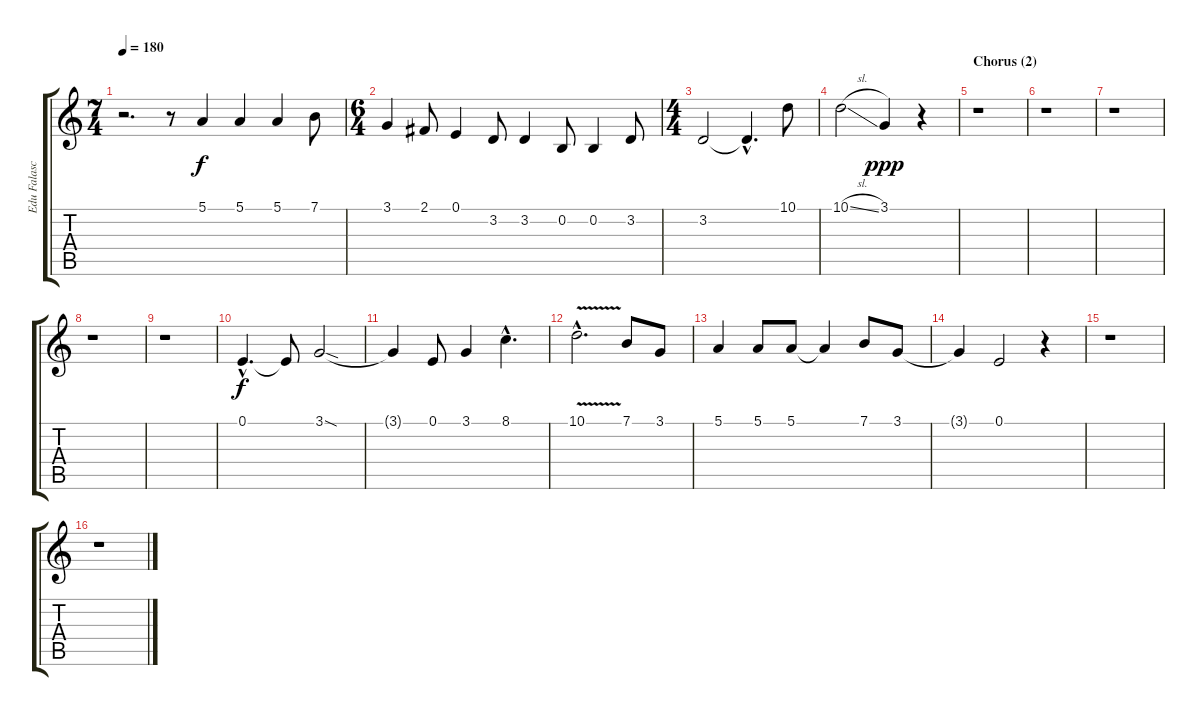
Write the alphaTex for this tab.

\track ("Edu Falaschi" "Edu Falasc") {instrument bassoon}
\staff {score tabs}
\tuning (E4 B3 G3 D3 A2 E2) {hide}
\ts (7 4)
\tempo 180
\clef g2
\ks c
r.2{d dy f} r.8 5.1.4 5.1.4 5.1.4 7.1.8 |
\ts (6 4)
3.1.4 2.1.8 0.1.4 3.2.8 3.2.4 0.2.8 0.2.4 3.2.8 |
\ts (4 4)
3.2.2 3.2{hac t}.4{d} 10.1.8 |
10.1{sl}.2 3.1.4{dy ppp} r.4 |
\section ("" "Chorus (2)")
r.1 |
r.1 |
r.1 |
r.1 |
r.1 |
0.1{hac}.4{d dy f} 0.1{t}.8 3.1{sod}.2 |
3.1{t}.4 0.1.8 3.1.4 8.1{hac}.4{d} |
10.1{v hac}.2{d} 7.1.8 3.1.8 |
5.1.4 5.1.8 5.1.8 5.1{t}.4 7.1.8 3.1.8 |
3.1{t}.4 0.1.2 r.4 |
r.1 |
r.1
